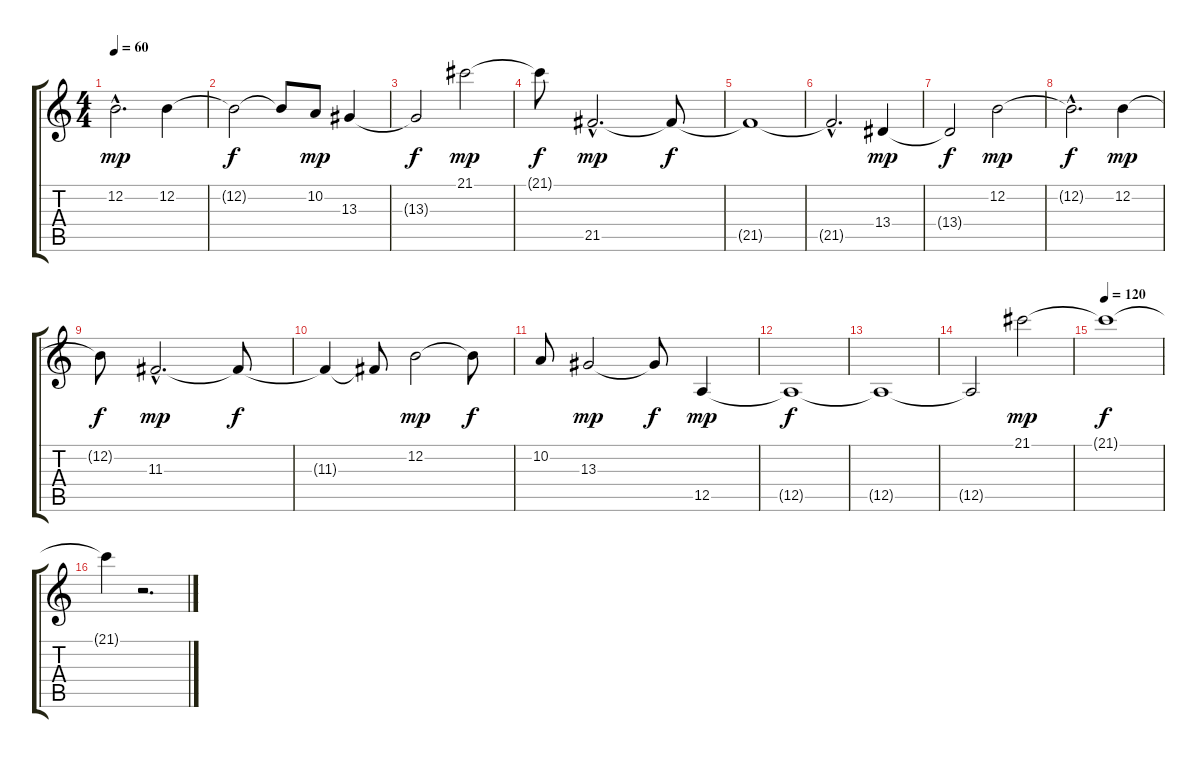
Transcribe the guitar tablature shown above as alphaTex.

\track "" {instrument stringensemble1}
\staff {score tabs}
\tuning (E4 B3 G3 D3 A2 E2) {hide}
\ts (4 4)
\tempo 60
\clef g2
\ks c
12.2{hac}.2{d dy mp} 12.2.4 |
12.2{t}.2{dy f} 12.2{t}.8 10.2.8{dy mp} 13.3.4 |
13.3{t}.2{dy f} 21.1.2{dy mp} |
21.1{t}.8{dy f} 21.5{hac}.2{d dy mp} 21.5{t}.8{dy f} |
21.5{t}.1 |
21.5{hac t}.2{d} 13.4.4{dy mp} |
13.4{t}.2{dy f} 12.2.2{dy mp} |
12.2{hac t}.2{d dy f} 12.2.4{dy mp} |
12.2{t}.8{dy f} 11.3{hac}.2{d dy mp} 11.3{t}.8{dy f} |
11.3{t}.4 11.3{t}.8 12.2.2{dy mp} 12.2{t}.8{dy f} |
10.2.8 13.3.2{dy mp} 13.3{t}.8{dy f} 12.5.4{dy mp} |
12.5{t}.1{dy f} |
12.5{t}.1 |
12.5{t}.2 21.1.2{dy mp} |
\tempo 120
21.1{t}.1{dy f} |
21.1{t}.4 r.2{d}
